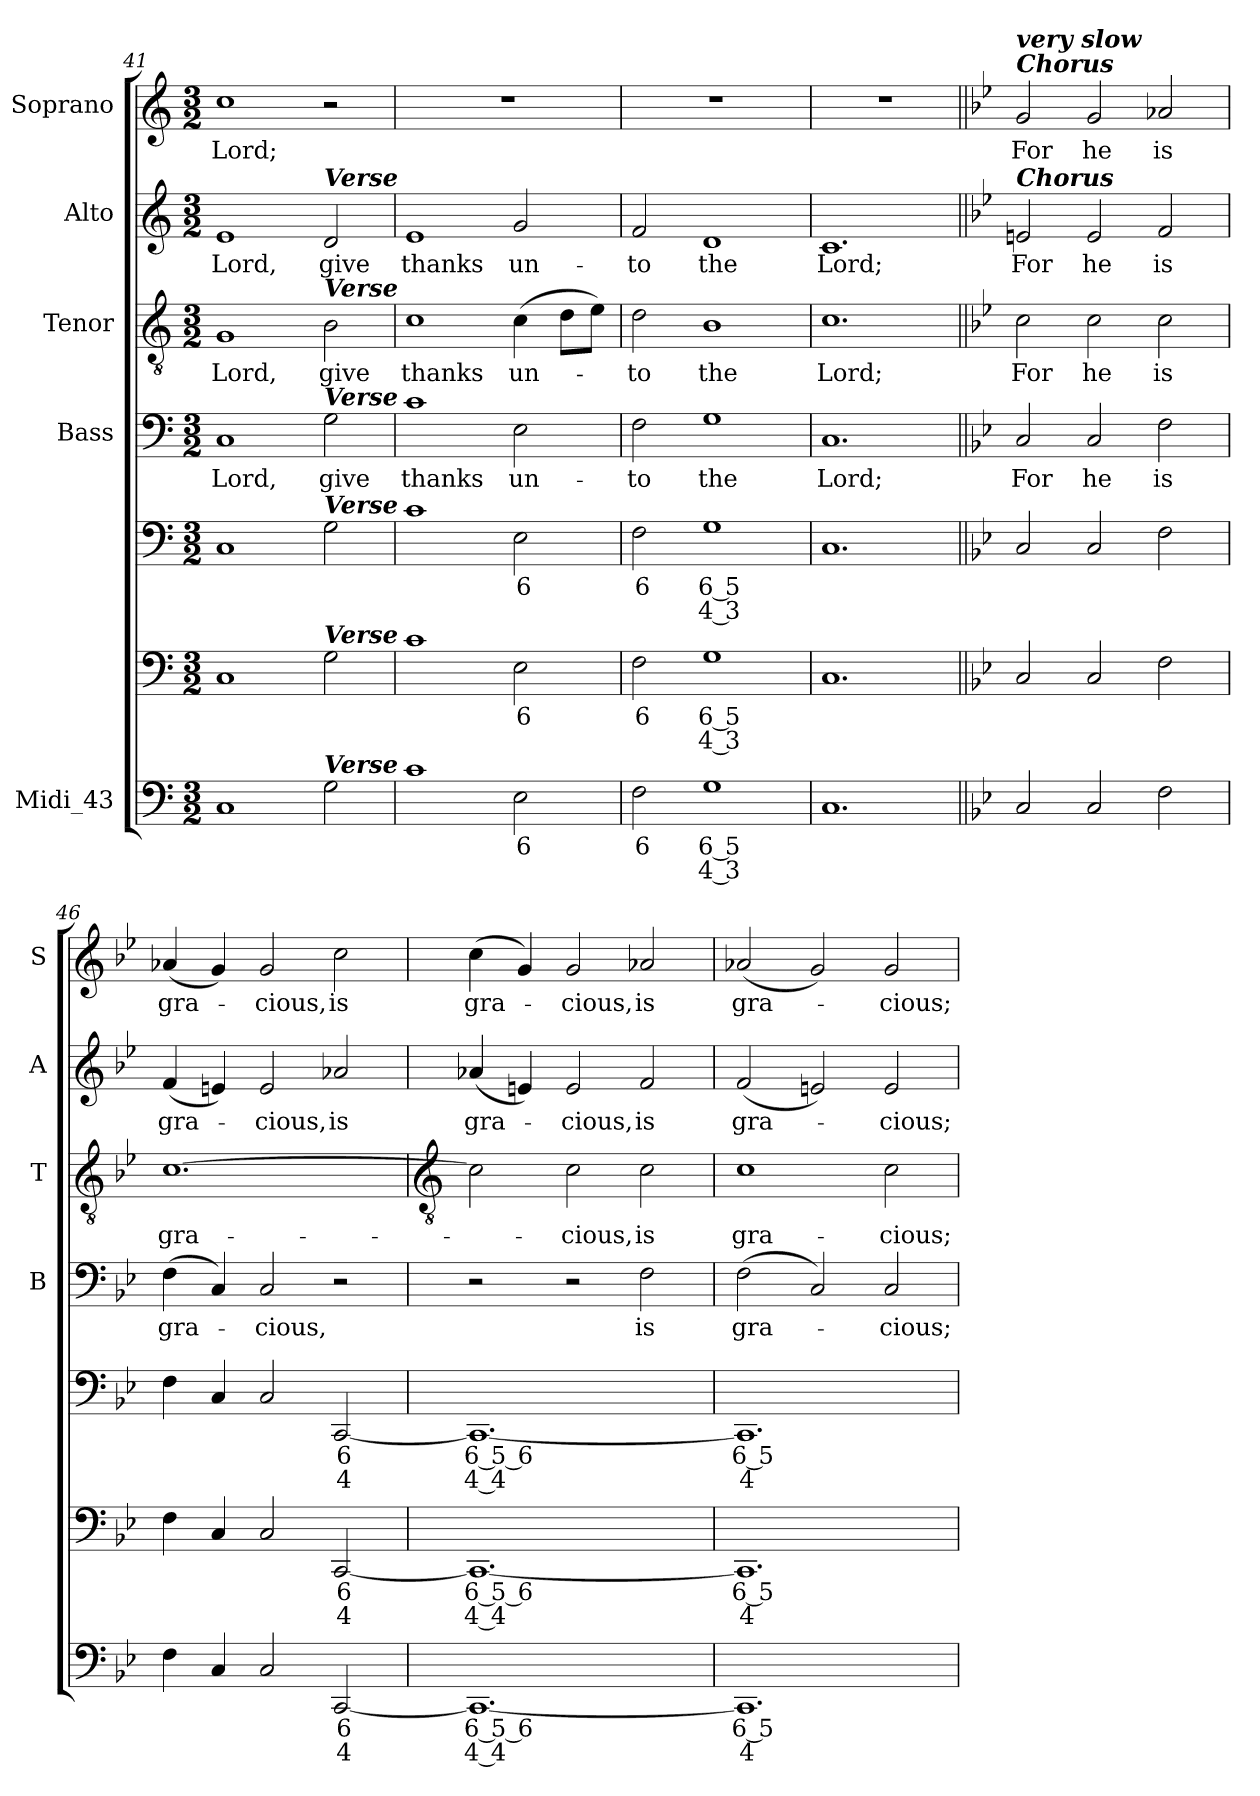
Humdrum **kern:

**kern	**text	**text	**kern	**text	**text	**kern	**text	**text	**kern	**text	**kern	**text	**kern	**text	**kern	**text
*part5	*part5	*part5	*part5	*part5	*part5	*part5	*part5	*part5	*part4	*part4	*part3	*part3	*part2	*part2	*part1	*part1
*staff7	*staff7	*staff7	*staff6	*staff6	*staff6	*staff5	*staff5	*staff5	*staff4	*staff4	*staff3	*staff3	*staff2	*staff2	*staff1	*staff1
*I"Midi_43	*	*	*	*	*	*	*	*	*I"Bass	*	*I"Tenor	*	*I"Alto	*	*I"Soprano	*
*	*	*	*	*	*	*	*	*	*I'B	*	*I'T	*	*I'A	*	*I'S	*
*	*	*	*	*	*	*clefF4	*	*	*clefF4	*	*clefGv2	*	*clefG2	*	*clefG2	*
*k[]	*	*	*k[]	*	*	*k[]	*	*	*k[]	*	*k[]	*	*k[]	*	*k[]	*
*C:	*	*	*C:	*	*	*C:	*	*	*C:	*	*C:	*	*C:	*	*C:	*
*M3/2	*	*	*M3/2	*	*	*M3/2	*	*	*M3/2	*	*M3/2	*	*M3/2	*	*M3/2	*
=41	=41	=41	=41	=41	=41	=41	=41	=41	=41	=41	=41	=41	=41	=41	=41	=41
!	!	!	!	!	!	!	!	!	!	!LO:LY:b	!	!LO:LY:b	!	!LO:LY:b	!	!LO:LY:b
1C	.	.	1C	.	.	1C	.	.	1C	Lord,	1G	Lord,	1e	Lord,	1cc	Lord;
!	!	!	!	!	!	!	!	!	!	!	!	!	!LO:TX:a:Bi:t=Verse	!	!	!
!	!	!	!	!	!	!	!	!	!	!	!LO:TX:a:Bi:t=Verse	!	!	!	!	!
!	!	!	!	!	!	!	!	!	!LO:TX:a:Bi:t=Verse	!	!	!	!	!	!	!
!	!	!	!	!	!	!LO:TX:a:Bi:t=Verse	!	!	!	!	!	!	!	!	!	!
!	!	!	!LO:TX:a:Bi:t=Verse	!	!	!	!	!	!	!	!	!	!	!	!	!
!LO:TX:a:Bi:t=Verse	!	!	!	!	!	!	!	!	!	!	!	!	!	!	!	!
!	!	!	!	!	!	!	!	!	!	!LO:LY:b	!	!LO:LY:b	!	!LO:LY:b	!	!
2G	.	.	2G	.	.	2G	.	.	2G	give	2B	give	2d	give	2r	.
=42	=42	=42	=42	=42	=42	=42	=42	=42	=42	=42	=42	=42	=42	=42	=42	=42
!	!	!	!	!	!	!	!	!	!	!LO:LY:b	!	!LO:LY:b	!	!LO:LY:b	!LO:N:vis=1	!
1c	.	.	1c	.	.	1c	.	.	1c	thanks	1c	thanks	1e	thanks	1.r	.
!	!LO:LY:b	!	!	!LO:LY:b	!	!	!LO:LY:b	!	!	!LO:LY:b	!	!LO:LY:b	!	!LO:LY:b	!	!
2E	6	.	2E	6	.	2E	6	.	2E	un-	(>4c	un-	2g	un-	.	.
.	.	.	.	.	.	.	.	.	.	.	8dL	.	.	.	.	.
.	.	.	.	.	.	.	.	.	.	.	8eJ)	.	.	.	.	.
=43	=43	=43	=43	=43	=43	=43	=43	=43	=43	=43	=43	=43	=43	=43	=43	=43
!	!LO:LY:b	!	!	!LO:LY:b	!	!	!LO:LY:b	!	!	!LO:LY:b	!	!LO:LY:b	!	!LO:LY:b	!LO:N:vis=1	!
2F	6	.	2F	6	.	2F	6	.	2F	-to	2d	to	2f	-to	1.r	.
!	!LO:LY:b	!LO:LY:b	!	!LO:LY:b	!LO:LY:b	!	!LO:LY:b	!LO:LY:b	!	!LO:LY:b	!	!LO:LY:b	!	!LO:LY:b	!	!
1G	6 5	4 3	1G	6 5	4 3	1G	6 5	4 3	1G	the	1B	the	1d	the	.	.
=44	=44	=44	=44	=44	=44	=44	=44	=44	=44	=44	=44	=44	=44	=44	=44	=44
!	!	!	!	!	!	!	!	!	!	!LO:LY:b	!	!LO:LY:b	!	!LO:LY:b	!LO:N:vis=1	!
1.C	.	.	1.C	.	.	1.C	.	.	1.C	Lord;	1.c	Lord;	1.c	Lord;	1.r	.
=45||	=45||	=45||	=45||	=45||	=45||	=45||	=45||	=45||	=45||	=45||	=45||	=45||	=45||	=45||	=45||	=45||
*k[b-e-]	*	*	*k[b-e-]	*	*	*k[b-e-]	*	*	*k[b-e-]	*	*k[b-e-]	*	*k[b-e-]	*	*k[b-e-]	*
*B-:	*	*	*B-:	*	*	*B-:	*	*	*B-:	*	*B-:	*	*B-:	*	*B-:	*
!	!	!	!	!	!	!	!	!	!	!	!	!	!	!	!LO:TX:a:Bi:t=Chorus	!
!	!	!	!	!	!	!	!	!	!	!	!	!	!	!	!LO:TX:a:Bi:t=very slow	!
!	!	!	!	!	!	!	!	!	!	!	!	!	!LO:TX:a:Bi:t=Chorus	!	!	!
!	!	!	!	!	!	!	!	!	!	!LO:LY:b	!	!LO:LY:b	!	!LO:LY:b	!	!LO:LY:b
2C	.	.	2C	.	.	2C	.	.	2C	For	2c	For	2en	For	2g	For
!	!	!	!	!	!	!	!	!	!	!LO:LY:b	!	!LO:LY:b	!	!LO:LY:b	!	!LO:LY:b
2C	.	.	2C	.	.	2C	.	.	2C	he	2c	he	2e	he	2g	he
!	!	!	!	!	!	!	!	!	!	!LO:LY:b	!	!LO:LY:b	!	!LO:LY:b	!	!LO:LY:b
2F	.	.	2F	.	.	2F	.	.	2F	is	2c	is	2f	is	2a-X	is
=46	=46	=46	=46	=46	=46	=46	=46	=46	=46	=46	=46	=46	=46	=46	=46	=46
!	!	!	!	!	!	!	!	!	!	!LO:LY:b	!	!LO:LY:b	!	!LO:LY:b	!	!LO:LY:b
4F	.	.	4F	.	.	4F	.	.	(<4F	gra-	[1.c	gra-	(<4f	gra-	(<4a-X	gra-
4C	.	.	4C	.	.	4C	.	.	4C)	.	.	.	4en)	.	4g)	.
!	!	!	!	!	!	!	!	!	!	!LO:LY:b	!	!	!	!LO:LY:b	!	!LO:LY:b
2C	.	.	2C	.	.	2C	.	.	2C	cious,	.	.	2e	cious,	2g	cious,
!	!LO:LY:b	!LO:LY:b	!	!LO:LY:b	!LO:LY:b	!	!LO:LY:b	!LO:LY:b	!	!	!	!	!	!LO:LY:b	!	!LO:LY:b
[2CC	6	4	[2CC	6	4	[2CC	6	4	2r	.	.	.	2a-X	is	2cc	is
!!LO:LB:g=z
=47	=47	=47	=47	=47	=47	=47	=47	=47	=47	=47	=47	=47	=47	=47	=47	=47
*	*	*	*	*	*	*	*	*	*	*	*clefGv2	*	*	*	*	*
!	!LO:LY:b	!LO:LY:b	!	!LO:LY:b	!LO:LY:b	!	!LO:LY:b	!LO:LY:b	!	!	!	!	!	!LO:LY:b	!	!LO:LY:b
1.CC_	6 5 6	4 4	1.CC_	6 5 6	4 4	1.CC_	6 5 6	4 4	2r	.	2c]	.	(<4a-X	gra-	(<4cc	gra-
.	.	.	.	.	.	.	.	.	.	.	.	.	4en)	.	4g)	.
!	!	!	!	!	!	!	!	!	!	!	!	!LO:LY:b	!	!LO:LY:b	!	!LO:LY:b
.	.	.	.	.	.	.	.	.	2r	.	2c	cious,	2e	cious,	2g	cious,
!	!	!	!	!	!	!	!	!	!	!LO:LY:b	!	!LO:LY:b	!	!LO:LY:b	!	!LO:LY:b
.	.	.	.	.	.	.	.	.	2F	is	2c	is	2f	is	2a-X	is
=48	=48	=48	=48	=48	=48	=48	=48	=48	=48	=48	=48	=48	=48	=48	=48	=48
!	!LO:LY:b	!LO:LY:b	!	!LO:LY:b	!LO:LY:b	!	!LO:LY:b	!LO:LY:b	!	!LO:LY:b	!	!LO:LY:b	!	!LO:LY:b	!	!LO:LY:b
1.CC]	6 5	4	1.CC]	6 5	4	1.CC]	6 5	4	(<2F	gra-	1c	gra-	(<2f	gra-	(<2a-X	gra-
.	.	.	.	.	.	.	.	.	2C)	.	.	.	2en)	.	2g)	.
!	!	!	!	!	!	!	!	!	!	!LO:LY:b	!	!LO:LY:b	!	!LO:LY:b	!	!LO:LY:b
.	.	.	.	.	.	.	.	.	2C	cious;	2c	-cious;	2e	cious;	2g	cious;
=	=	=	=	=	=	=	=	=	=	=	=	=	=	=	=	=
*-	*-	*-	*-	*-	*-	*-	*-	*-	*-	*-	*-	*-	*-	*-	*-	*-
